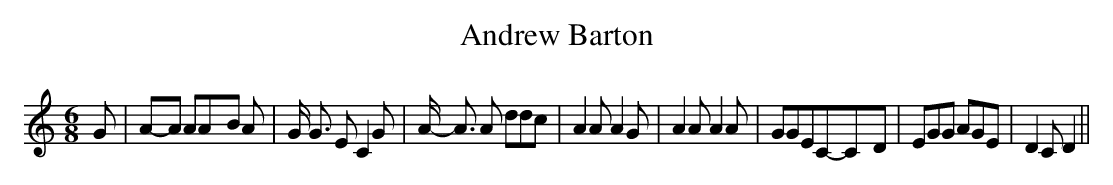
X:1
T:Andrew Barton
M:6/8
L:1/8
K:C
 G|A-A AA-B A| G/2 G3/2 E C2 G| A/2- A3/2 A ddc| A2 A A2 G| A2 A A2 A|\
 GGEC-C-D| EGG AGE| D2 C D2||
